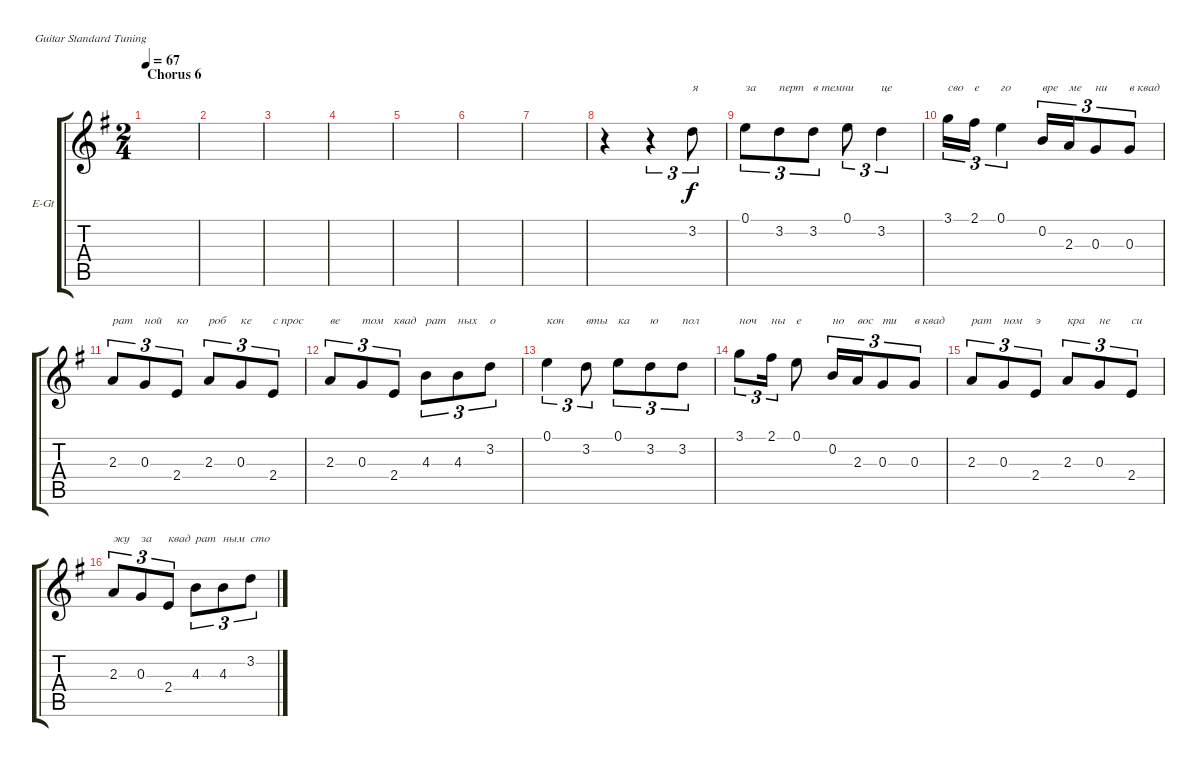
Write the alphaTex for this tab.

\bracketExtendMode groupsimilarinstruments
\firstSystemTrackNameOrientation horizontal
\otherSystemsTrackNameOrientation horizontal
\track ("vocal 2 (Artur Potemkin)" "E-Gt") {instrument electricguitarclean}
\staff {score tabs}
\tuning (E4 B3 G3 D3 A2 E2)
\ts (2 4)
\section ("" "Chorus 6")
\tempo 67
\clef g2
\scale
0.333333
\ks eminor
|
\scale
0.333333 |
\scale
0.333333 |
\scale
0.333333 |
\scale
0.333333 |
\scale
0.333333 |
\scale
0.333333 |
\scale
0.333333 r.4 r.4{tu (3 2)} 3.2.8{tu (3 2) txt "я"} |
\scale
0.333333 0.1.8{tu (3 2) txt "за"} 3.2.8{tu (3 2) txt "перт"} 3.2.8{tu (3 2) txt "в темни"} 0.1.8{tu (3 2)} 3.2.4{tu (3 2) txt "це"} |
\scale
0.333333 3.1.16{tu (3 2) txt "сво"} 2.1.16{tu (3 2) txt "е"} 0.1.4{tu (3 2) txt "го"} 0.2.16{tu (3 2) txt "вре"} 2.3.16{tu (3 2) txt "ме"} 0.3.8{tu (3 2) txt "ни"} 0.3.8{tu (3 2) txt "в квад "} |
\scale
0.333333 2.3.8{tu (3 2) txt "рат"} 0.3.8{tu (3 2) txt "ной"} 2.4.8{tu (3 2) txt "ко"} 2.3.8{tu (3 2) txt "роб"} 0.3.8{tu (3 2) txt "ке"} 2.4.8{tu (3 2) txt "с прос"} |
\scale
0.333333 2.3.8{tu (3 2) txt "ве"} 0.3.8{tu (3 2) txt "том"} 2.4.8{tu (3 2) txt "квад "} 4.3.8{tu (3 2) txt "рат"} 4.3.8{tu (3 2) txt "ных"} 3.2.8{tu (3 2) txt "о"} |
\scale
0.333333 0.1.4{tu (3 2) txt "кон"} 3.2.8{tu (3 2) txt "вты"} 0.1.8{tu (3 2) txt "ка"} 3.2.8{tu (3 2) txt "ю"} 3.2.8{tu (3 2) txt "пол"} |
\scale
0.333333 3.1.8{tu (3 2) txt "ноч"} 2.1.16{tu (3 2) txt "ны"} 0.1.8{txt "е"} 0.2.16{tu (3 2) txt "но"} 2.3.16{tu (3 2) txt "вос"} 0.3.8{tu (3 2) txt "ти"} 0.3.8{tu (3 2) txt "в квад"} |
\scale
0.333333 2.3.8{tu (3 2) txt "рат"} 0.3.8{tu (3 2) txt "ном"} 2.4.8{tu (3 2) txt "э"} 2.3.8{tu (3 2) txt "кра"} 0.3.8{tu (3 2) txt "не"} 2.4.8{tu (3 2) txt "си"} |
\scale
0.333333 2.3.8{tu (3 2) txt "жу"} 0.3.8{tu (3 2) txt "за"} 2.4.8{tu (3 2) txt "квад"} 4.3.8{tu (3 2) txt "рат"} 4.3.8{tu (3 2) txt "ным"} 3.2.8{tu (3 2) txt "сто"}
